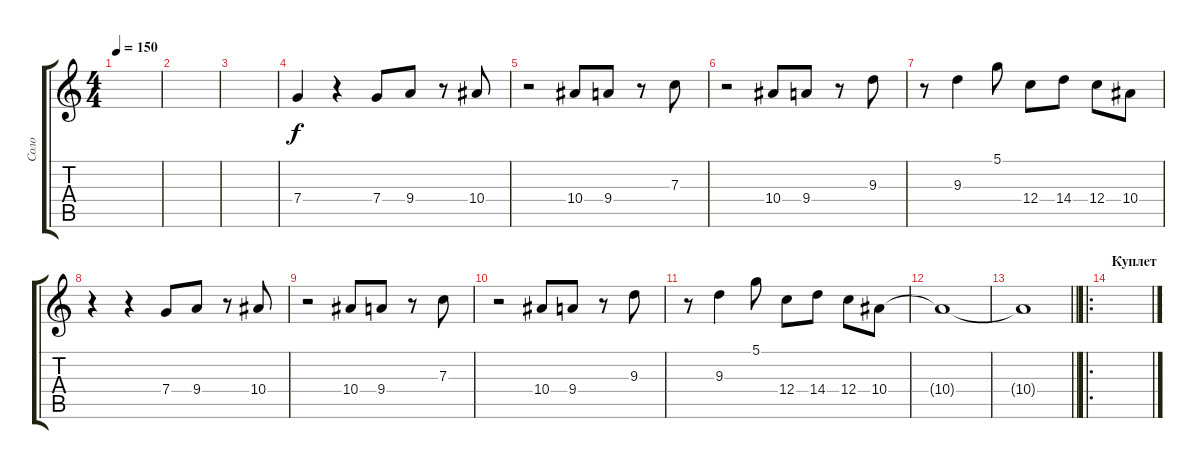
\track ("Соло" "Соло") {instrument distortionguitar}
\staff {score tabs}
\tuning (D4 A3 F3 C3 G2 C2) {hide}
\ts (4 4)
\tempo 150
\clef g2
\ks c
|
|
|
7.4.4 r.4 7.4.8 9.4.8 r.8 10.4.8 |
r.2 10.4.8 9.4.8 r.8 7.3.8 |
r.2 10.4.8 9.4.8 r.8 9.3.8 |
r.8 9.3.4 5.1.8 12.4.8 14.4.8 12.4.8 10.4.8 |
r.4 r.4 7.4.8 9.4.8 r.8 10.4.8 |
r.2 10.4.8 9.4.8 r.8 7.3.8 |
r.2 10.4.8 9.4.8 r.8 9.3.8 |
r.8 9.3.4 5.1.8 12.4.8 14.4.8 12.4.8 10.4.8 |
10.4{t}.1 |
\barLineRight lightlight
10.4{t}.1 |
\ro
\section ("" "Куплет")
